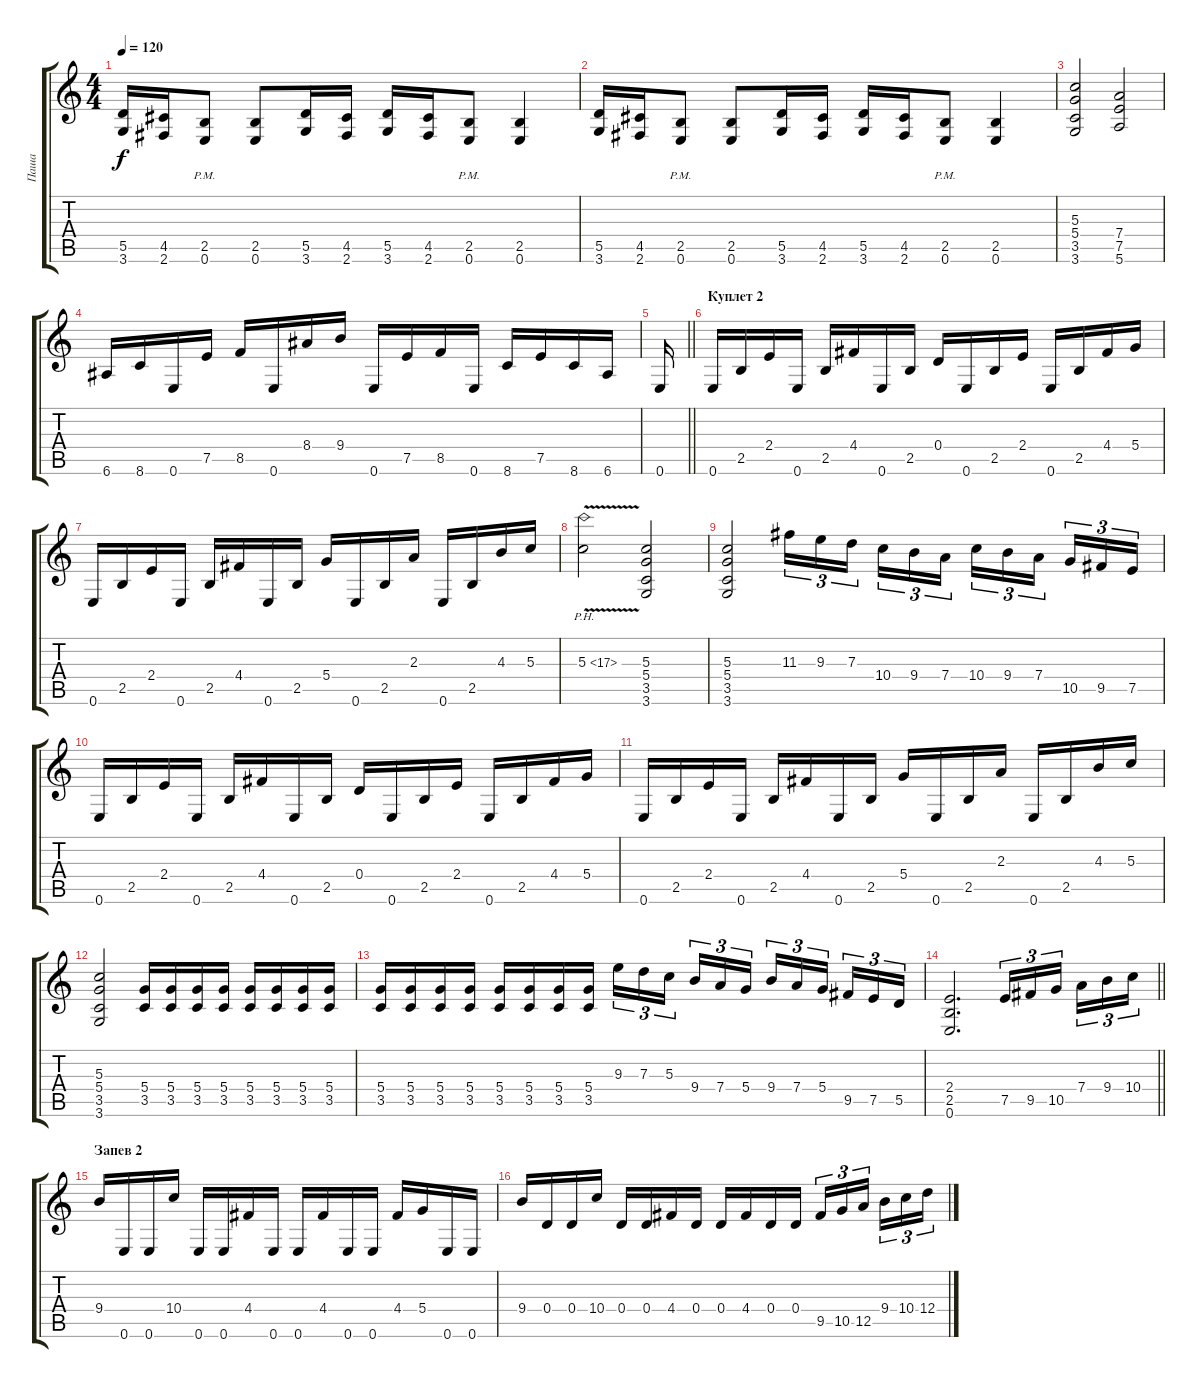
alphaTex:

\track ("Паша" "Паша") {instrument distortionguitar}
\staff {score tabs}
\tuning (E4 B3 G3 D3 A2 E2) {hide}
\ts (4 4)
\tempo 120
\clef g2
\ks c
(5.5 3.6).16{dy f} (4.5 2.6).16 (2.5{pm} 0.6{pm}).8 (2.5 0.6).8 (5.5 3.6).16 (4.5 2.6).16 (5.5 3.6).16 (4.5 2.6).16 (2.5{pm} 0.6{pm}).8 (2.5 0.6).4 |
(5.5 3.6).16 (4.5 2.6).16 (2.5{pm} 0.6{pm}).8 (2.5 0.6).8 (5.5 3.6).16 (4.5 2.6).16 (5.5 3.6).16 (4.5 2.6).16 (2.5{pm} 0.6{pm}).8 (2.5 0.6).4 |
(5.3 5.4 3.5 3.6).2 (7.4 7.5 5.6).2 |
6.6.16 8.6.16 0.6.16 7.5.16 8.5.16 0.6.16 8.4.16 9.4.16 0.6.16 7.5.16 8.5.16 0.6.16 8.6.16 7.5.16 8.6.16 6.6.16 |
\barLineRight lightlight
0.6.16 |
\section ("" "Куплет 2")
0.6.16 2.5.16 2.4.16 0.6.16 2.5.16 4.4.16 0.6.16 2.5.16 0.4.16 0.6.16 2.5.16 2.4.16 0.6.16 2.5.16 4.4.16 5.4.16 |
0.6.16 2.5.16 2.4.16 0.6.16 2.5.16 4.4.16 0.6.16 2.5.16 5.4.16 0.6.16 2.5.16 2.3.16 0.6.16 2.5.16 4.3.16 5.3.16 |
5.3{ph 12 v}.2 (5.3 5.4 3.5 3.6).2 |
(5.3 5.4 3.5 3.6).2 11.3.16{tu (3 2)} 9.3.16{tu (3 2)} 7.3.16{tu (3 2) beam splitsecondary} 10.4.16{tu (3 2)} 9.4.16{tu (3 2)} 7.4.16{tu (3 2)} 10.4.16{tu (3 2)} 9.4.16{tu (3 2)} 7.4.16{tu (3 2) beam splitsecondary} 10.5.16{tu (3 2)} 9.5.16{tu (3 2)} 7.5.16{tu (3 2)} |
0.6.16 2.5.16 2.4.16 0.6.16 2.5.16 4.4.16 0.6.16 2.5.16 0.4.16 0.6.16 2.5.16 2.4.16 0.6.16 2.5.16 4.4.16 5.4.16 |
0.6.16 2.5.16 2.4.16 0.6.16 2.5.16 4.4.16 0.6.16 2.5.16 5.4.16 0.6.16 2.5.16 2.3.16 0.6.16 2.5.16 4.3.16 5.3.16 |
(5.3 5.4 3.5 3.6).2 (5.4 3.5).16 (5.4 3.5).16 (5.4 3.5).16 (5.4 3.5).16 (5.4 3.5).16 (5.4 3.5).16 (5.4 3.5).16 (5.4 3.5).16 |
(5.4 3.5).16 (5.4 3.5).16 (5.4 3.5).16 (5.4 3.5).16 (5.4 3.5).16 (5.4 3.5).16 (5.4 3.5).16 (5.4 3.5).16 9.3.16{tu (3 2)} 7.3.16{tu (3 2)} 5.3.16{tu (3 2) beam splitsecondary} 9.4.16{tu (3 2)} 7.4.16{tu (3 2)} 5.4.16{tu (3 2)} 9.4.16{tu (3 2)} 7.4.16{tu (3 2)} 5.4.16{tu (3 2) beam splitsecondary} 9.5.16{tu (3 2)} 7.5.16{tu (3 2)} 5.5.16{tu (3 2)} |
\barLineRight lightlight
(2.4 2.5 0.6).2{d} 7.5.16{tu (3 2)} 9.5.16{tu (3 2)} 10.5.16{tu (3 2) beam splitsecondary} 7.4.16{tu (3 2)} 9.4.16{tu (3 2)} 10.4.16{tu (3 2)} |
\section ("" "Запев 2")
9.4.16 0.6.16 0.6.16 10.4.16 0.6.16 0.6.16 4.4.16 0.6.16 0.6.16 4.4.16 0.6.16 0.6.16 4.4.16 5.4.16 0.6.16 0.6.16 |
9.4.16 0.4.16 0.4.16 10.4.16 0.4.16 0.4.16 4.4.16 0.4.16 0.4.16 4.4.16 0.4.16 0.4.16 9.5.16{tu (3 2)} 10.5.16{tu (3 2)} 12.5.16{tu (3 2) beam splitsecondary} 9.4.16{tu (3 2)} 10.4.16{tu (3 2)} 12.4.16{tu (3 2)}
